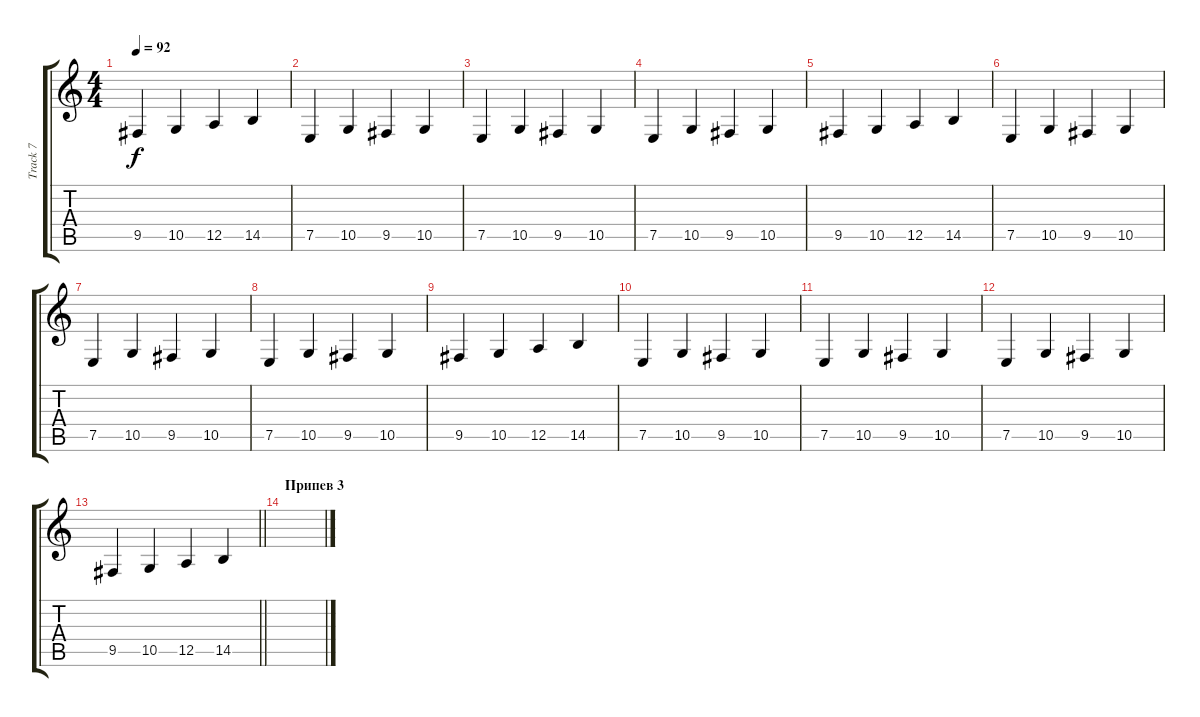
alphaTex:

\track ("Track 7" "Track 7") {instrument violin}
\staff {score tabs}
\tuning (E4 B3 G3 D3 A2 E2) {hide}
\ts (4 4)
\tempo 92
\clef g2
\ks c
9.5.4{dy f} 10.5.4 12.5.4 14.5.4 |
7.5.4 10.5.4 9.5.4 10.5.4 |
7.5.4 10.5.4 9.5.4 10.5.4 |
7.5.4 10.5.4 9.5.4 10.5.4 |
9.5.4 10.5.4 12.5.4 14.5.4 |
7.5.4 10.5.4 9.5.4 10.5.4 |
7.5.4 10.5.4 9.5.4 10.5.4 |
7.5.4 10.5.4 9.5.4 10.5.4 |
9.5.4 10.5.4 12.5.4 14.5.4 |
7.5.4 10.5.4 9.5.4 10.5.4 |
7.5.4 10.5.4 9.5.4 10.5.4 |
7.5.4 10.5.4 9.5.4 10.5.4 |
\barLineRight lightlight
9.5.4 10.5.4 12.5.4 14.5.4 |
\section ("" "Припев 3")
